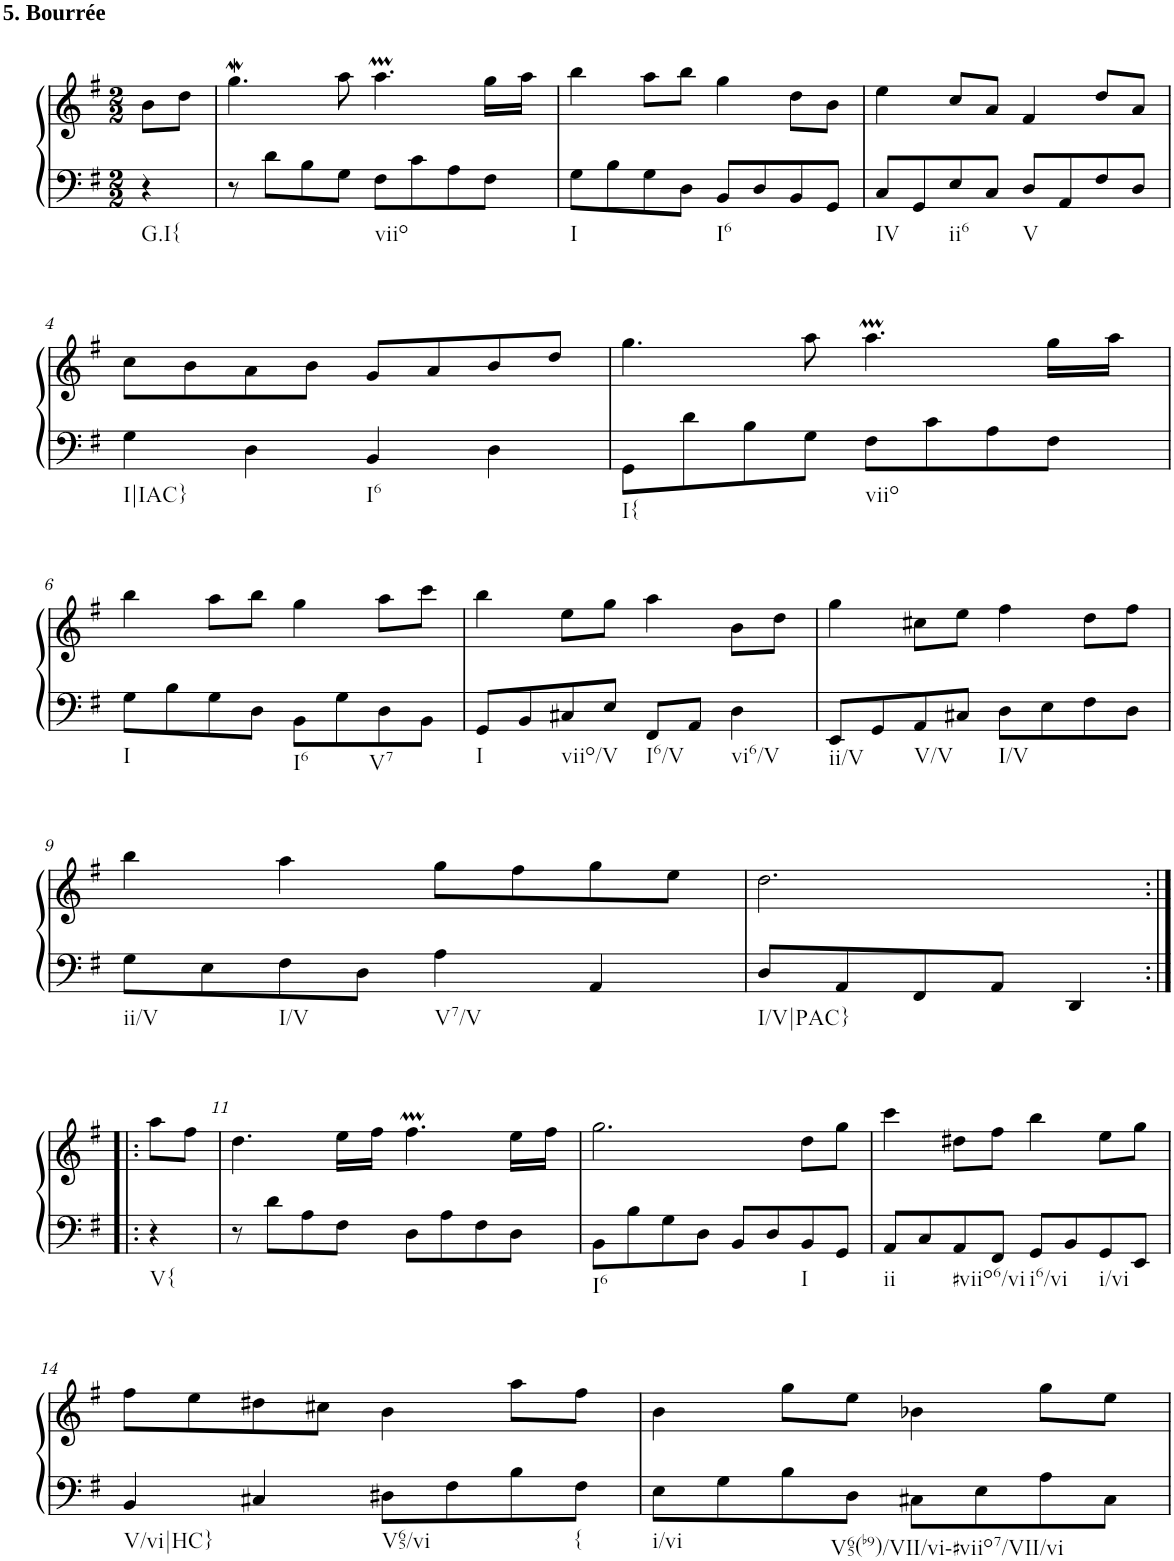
**kern	**kern
*part1	*part1
*staff2	*staff1
*I"Klavier linke Hand	*
*clefF4	*clefG2
*k[f#]	*k[f#]
*M2/2	*M2/2
=	=
!	!LO:TX:a:B:t=5. Bourrée
!LO:TX:b:t=G.I{	!
4r	8b\L
.	8dd\J
=1	=1
8r	4.ggw\
8d\L	.
8B\	.
8G\J	8aa\
!LO:TX:b:t=viio	!
8F#\L	4.aaM\
8c\	.
8A\	.
8F#\J	16gg\LL
.	16aa\JJ
=2	=2
!LO:TX:b:t=I	!
8G\L	4bb\
8B\	.
8G\	8aa\L
8D\J	8bb\J
!LO:TX:b:t=I6	!
8BB/L	4gg\
8D/	.
8BB/	8dd\L
8GG/J	8b\J
=3	=3
!LO:TX:b:t=IV	!
8C/L	4ee\
8GG/	.
!LO:TX:b:t=ii6	!
8E/	8cc/L
8C/J	8a/J
!LO:TX:b:t=V	!
8D/L	4f#/
8AA/	.
8F#/	8dd/L
8D/J	8a/J
!!LO:LB:g=z
=4	=4
!LO:TX:b:t=I|IAC}	!
4G\	8cc\L
.	8b\
4D\	8a\
.	8b\J
!LO:TX:b:t=I6	!
4BB/	8g/L
.	8a/
4D\	8b/
.	8dd/J
=5	=5
!LO:TX:b:t=I{	!
8GG\L	4.gg\
8d\	.
8B\	.
8G\J	8aa\
!LO:TX:b:t=viio	!
8F#\L	4.aaM\
8c\	.
8A\	.
8F#\J	16gg\LL
.	16aa\JJ
!!LO:LB:g=z
=6	=6
!LO:TX:b:t=I	!
8G\L	4bb\
8B\	.
8G\	8aa\L
8D\J	8bb\J
!LO:TX:b:t=I6	!
8BB\L	4gg\
8G\	.
!LO:TX:b:t=V7	!
8D\	8aa\L
8BB\J	8ccc\J
=7	=7
!LO:TX:b:t=I	!
8GG/L	4bb\
8BB/	.
!LO:TX:b:t=viio/V	!
8C#X/	8ee\L
8E/J	8gg\J
!LO:TX:b:t=I6/V	!
8FF#/L	4aa\
8AA/J	.
!LO:TX:b:t=vi6/V	!
4D\	8b\L
.	8dd\J
=8	=8
!LO:TX:b:t=ii/V	!
8EE/L	4gg\
8GG/	.
!LO:TX:b:t=V/V	!
8AA/	8cc#X\L
8C#X/J	8ee\J
!LO:TX:b:t=I/V	!
8D\L	4ff#\
8E\	.
8F#\	8dd\L
8D\J	8ff#\J
!!LO:LB:g=z
=9	=9
!LO:TX:b:t=ii/V	!
8G\L	4bb\
8E\	.
!LO:TX:b:t=I/V	!
8F#\	4aa\
8D\J	.
!LO:TX:b:t=V7/V	!
4A\	8gg\L
.	8ff#\
4AA/	8gg\
.	8ee\J
=10	=10
!LO:TX:b:t=I/V|PAC}	!
8D/L	2.dd\
8AA/	.
8FF#/	.
8AA/J	.
4DD/	.
!!LO:LB:g=z
=10X1:|!|:	=10X1:|!|:
!LO:TX:b:t=V{	!
4r	8aa\L
.	8ff#\J
=11	=11
8r	4.dd\
8d\L	.
8A\	.
8F#\J	16ee\LL
.	16ff#\JJ
8D\L	4.ff#m\
8A\	.
8F#\	.
8D\J	16ee\LL
.	16ff#\JJ
=12	=12
!LO:TX:b:t=I6	!
8BB\L	2.gg\
8B\	.
8G\	.
8D\J	.
8BB/L	.
8D/	.
!LO:TX:b:t=I	!
8BB/	8dd\L
8GG/J	8gg\J
=13	=13
!LO:TX:b:t=ii	!
8AA/L	4ccc\
8C/	.
!LO:TX:b:t=#viio6/vi	!
8AA/	8dd#X\L
8FF#/J	8ff#\J
!LO:TX:b:t=i6/vi	!
8GG/L	4bb\
8BB/	.
!LO:TX:b:t=i/vi	!
8GG/	8ee\L
8EE/J	8gg\J
!!LO:LB:g=z
=14	=14
!LO:TX:b:t=V/vi|HC}	!
4BB/	8ff#\L
.	8ee\
4C#X/	8dd#X\
.	8cc#X\J
!LO:TX:b:t=V65/vi	!
8D#X\L	4b\
8F#\	.
8B\	8aa\L
!LO:TX:b:t={	!
8F#\J	8ff#\J
=15	=15
!LO:TX:b:t=i/vi	!
8E\L	4b\
8G\	.
8B\	8gg\L
8D\J	8ee\J
!LO:TX:b:t=V65(b9)/VII/vi-#viio7/VII/vi	!
8C#X\L	4b-X\
8E\	.
8A\	8gg\L
8C#\J	8ee\J
=	=
*-	*-
